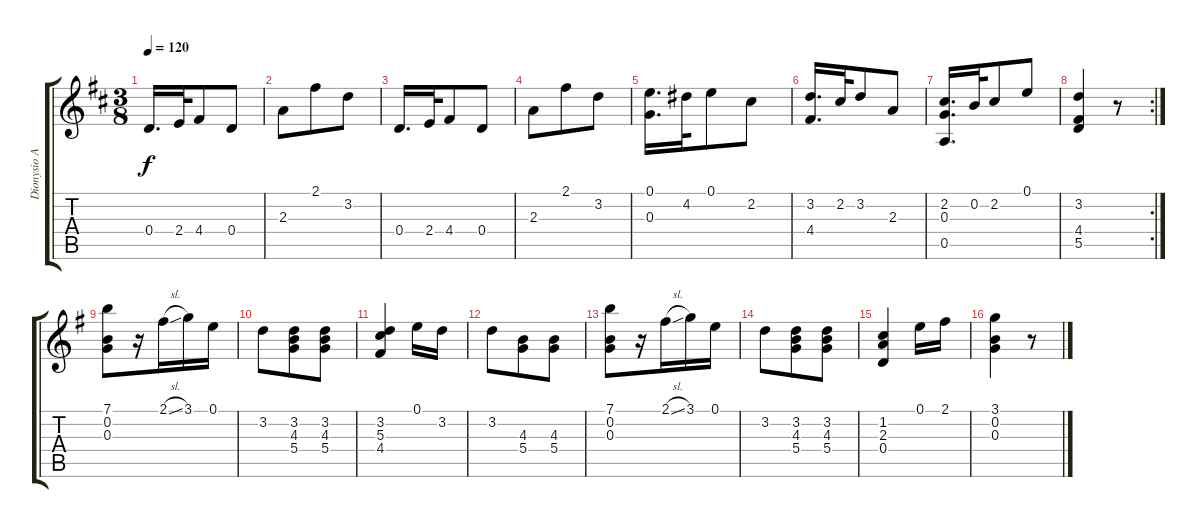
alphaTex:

\track ("Dionysio Aguado" "Dionysio A") {instrument acousticguitarnylon}
\staff {score tabs}
\tuning (E4 B3 G3 D3 A2 E2) {hide}
\ts (3 8)
\tempo 120
\clef g2
\ks d
0.4.16{d dy f} 2.4.32 4.4.8 0.4.8 |
2.3.8 2.1.8 3.2.8 |
0.4.16{d} 2.4.32 4.4.8 0.4.8 |
2.3.8 2.1.8 3.2.8 |
(0.1 0.3).16{d} 4.2.32 0.1.8 2.2.8 |
(3.2 4.4).16{d} 2.2.32 3.2.8 2.3.8 |
(2.2 0.3 0.5).16{d} 0.2.32 2.2.8 0.1.8 |
\rc 2
(3.2 4.4 5.5).4 r.8 |
\ks g
(7.1 0.2 0.3).8 r.16 2.1{sl}.16 3.1.16 0.1.16 |
3.2.8 (3.2 4.3 5.4).8 (3.2 4.3 5.4).8 |
(3.2 5.3 4.4).4 0.1.16 3.2.16 |
3.2.8 (4.3 5.4).8 (4.3 5.4).8 |
(7.1 0.2 0.3).8 r.16 2.1{sl}.16 3.1.16 0.1.16 |
3.2.8 (3.2 4.3 5.4).8 (3.2 4.3 5.4).8 |
(1.2 2.3 0.4).4 0.1.16 2.1.16 |
(3.1 0.2 0.3).4 r.8
